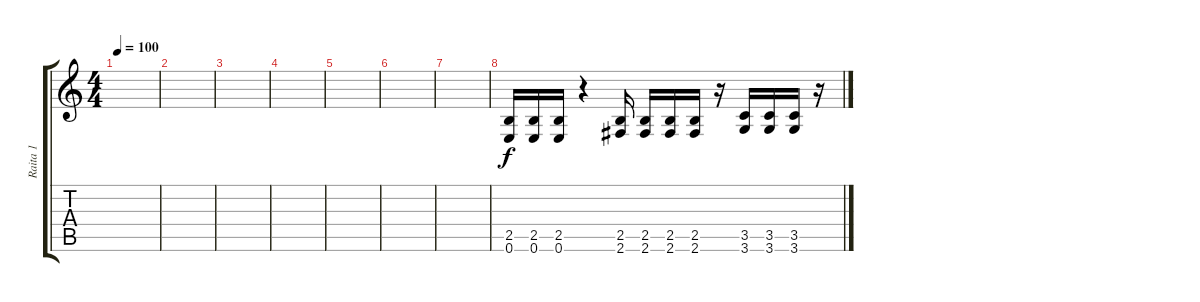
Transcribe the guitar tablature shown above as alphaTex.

\track ("Raita 1" "Raita 1") {instrument distortionguitar}
\staff {score tabs}
\tuning (E4 B3 G3 D3 A2 E2) {hide}
\ts (4 4)
\tempo 100
\clef g2
\ks c
|
|
|
|
|
|
|
(2.5 0.6).16 (2.5 0.6).16 (2.5 0.6).16 r.4 (2.5 2.6).16 (2.5 2.6).16 (2.5 2.6).16 (2.5 2.6).16 r.16 (3.5 3.6).16 (3.5 3.6).16 (3.5 3.6).16 r.16
